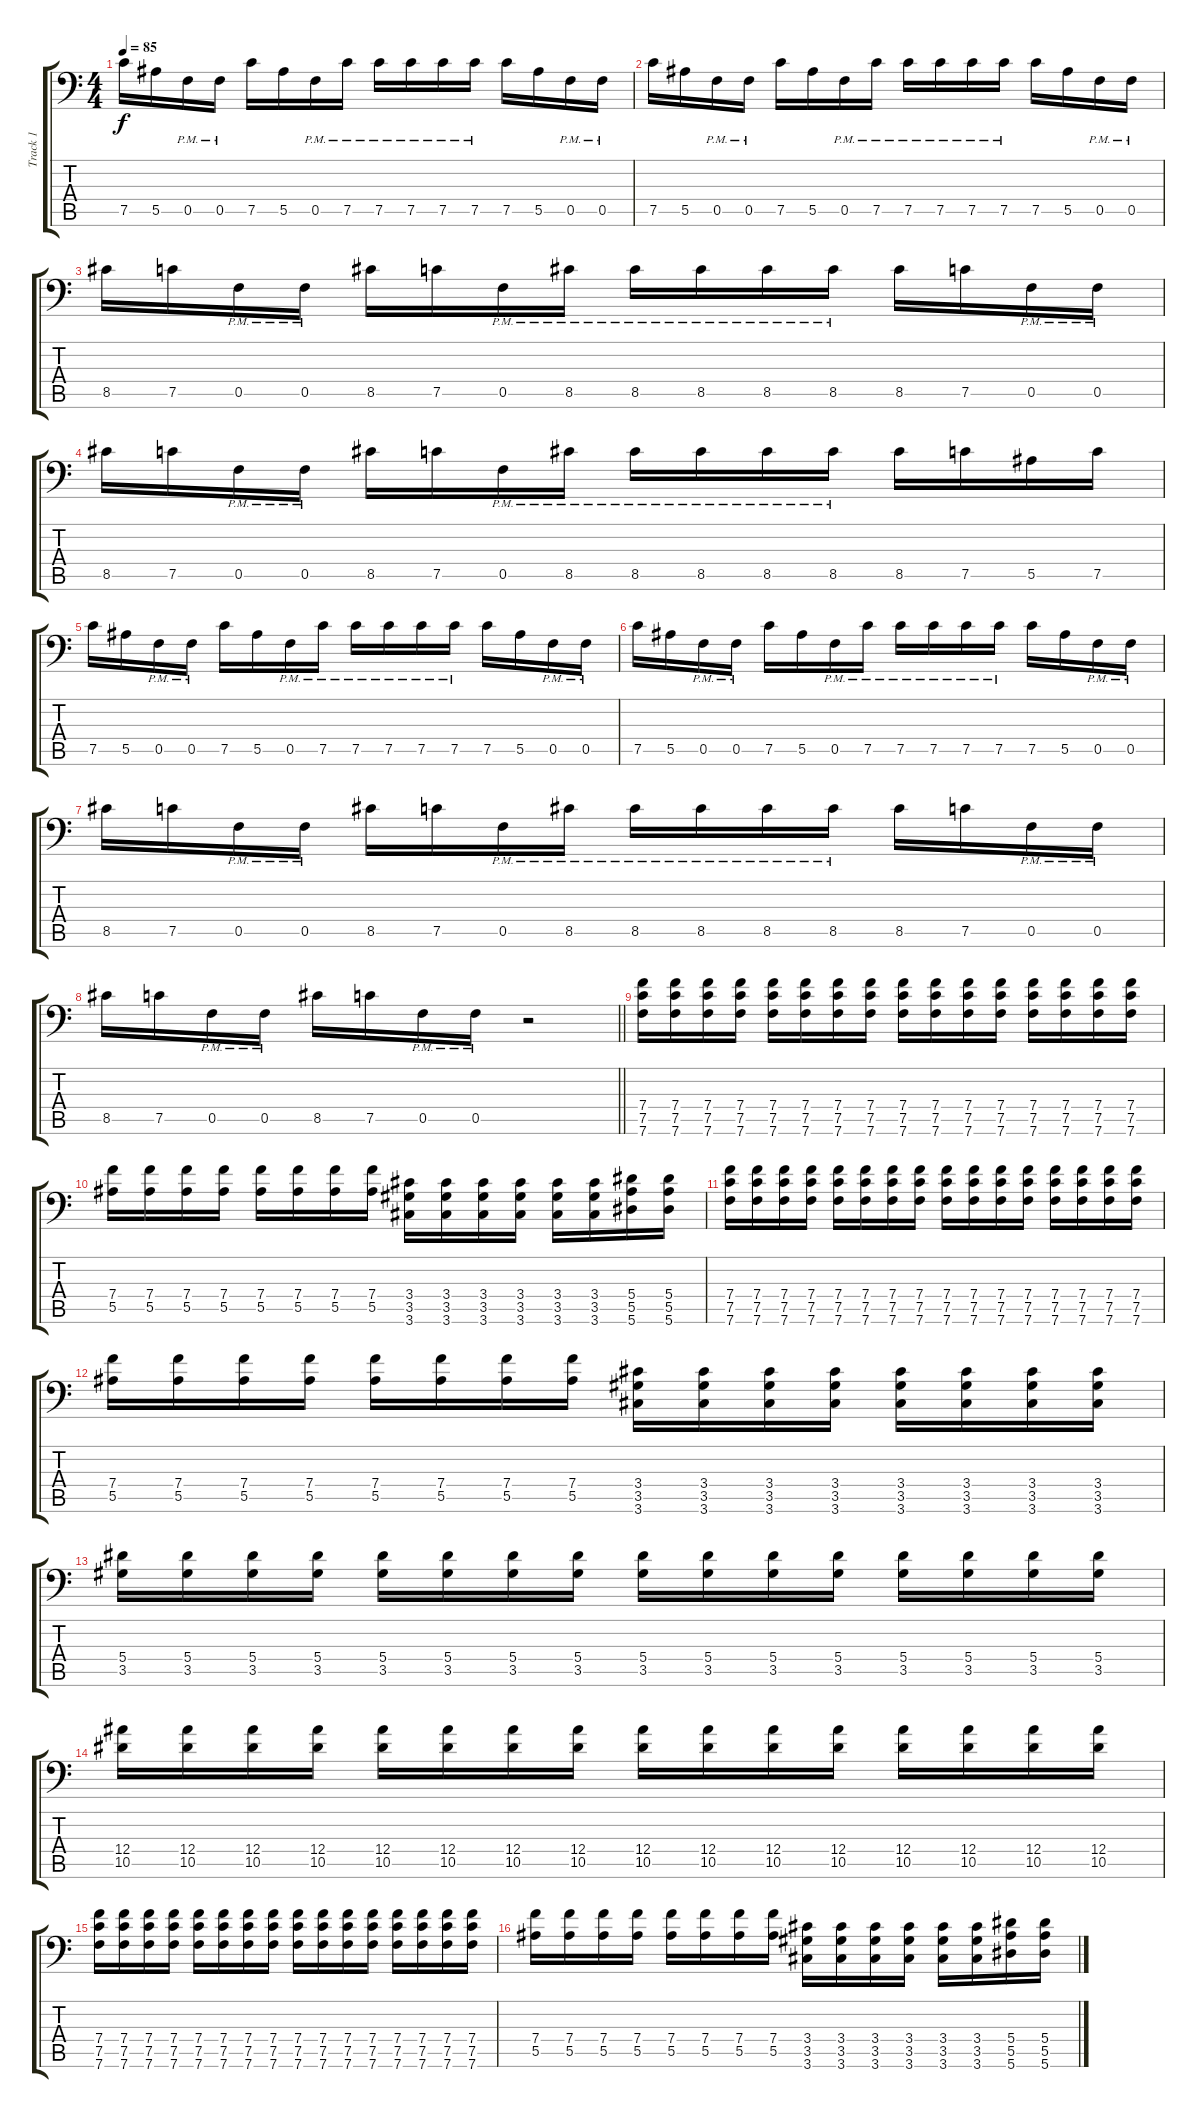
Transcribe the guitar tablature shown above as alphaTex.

\track ("Track 1" "Track 1") {instrument distortionguitar}
\staff {score tabs}
\tuning (C4 G3 Eb3 Bb2 F2 Bb1) {hide}
\ts (4 4)
\tempo 85
\clef f4
\ks c
7.5.16{dy f} 5.5.16 0.5{pm}.16 0.5{pm}.16 7.5.16 5.5.16 0.5{pm}.16 7.5{pm}.16 7.5{pm}.16 7.5{pm}.16 7.5{pm}.16 7.5{pm}.16 7.5.16 5.5.16 0.5{pm}.16 0.5{pm}.16 |
7.5.16 5.5.16 0.5{pm}.16 0.5{pm}.16 7.5.16 5.5.16 0.5{pm}.16 7.5{pm}.16 7.5{pm}.16 7.5{pm}.16 7.5{pm}.16 7.5{pm}.16 7.5.16 5.5.16 0.5{pm}.16 0.5{pm}.16 |
8.5.16 7.5.16 0.5{pm}.16 0.5{pm}.16 8.5.16 7.5.16 0.5{pm}.16 8.5{pm}.16 8.5{pm}.16 8.5{pm}.16 8.5{pm}.16 8.5{pm}.16 8.5.16 7.5.16 0.5{pm}.16 0.5{pm}.16 |
8.5.16 7.5.16 0.5{pm}.16 0.5{pm}.16 8.5.16 7.5.16 0.5{pm}.16 8.5{pm}.16 8.5{pm}.16 8.5{pm}.16 8.5{pm}.16 8.5{pm}.16 8.5.16 7.5.16 5.5.16 7.5.16 |
7.5.16 5.5.16 0.5{pm}.16 0.5{pm}.16 7.5.16 5.5.16 0.5{pm}.16 7.5{pm}.16 7.5{pm}.16 7.5{pm}.16 7.5{pm}.16 7.5{pm}.16 7.5.16 5.5.16 0.5{pm}.16 0.5{pm}.16 |
7.5.16 5.5.16 0.5{pm}.16 0.5{pm}.16 7.5.16 5.5.16 0.5{pm}.16 7.5{pm}.16 7.5{pm}.16 7.5{pm}.16 7.5{pm}.16 7.5{pm}.16 7.5.16 5.5.16 0.5{pm}.16 0.5{pm}.16 |
8.5.16 7.5.16 0.5{pm}.16 0.5{pm}.16 8.5.16 7.5.16 0.5{pm}.16 8.5{pm}.16 8.5{pm}.16 8.5{pm}.16 8.5{pm}.16 8.5{pm}.16 8.5.16 7.5.16 0.5{pm}.16 0.5{pm}.16 |
\barLineRight lightlight
8.5.16 7.5.16 0.5{pm}.16 0.5{pm}.16 8.5.16 7.5.16 0.5{pm}.16 0.5{pm}.16 r.2 |
(7.4 7.5 7.6).16 (7.4 7.5 7.6).16 (7.4 7.5 7.6).16 (7.4 7.5 7.6).16 (7.4 7.5 7.6).16 (7.4 7.5 7.6).16 (7.4 7.5 7.6).16 (7.4 7.5 7.6).16 (7.4 7.5 7.6).16 (7.4 7.5 7.6).16 (7.4 7.5 7.6).16 (7.4 7.5 7.6).16 (7.4 7.5 7.6).16 (7.4 7.5 7.6).16 (7.4 7.5 7.6).16 (7.4 7.5 7.6).16 |
(7.4 5.5).16 (7.4 5.5).16 (7.4 5.5).16 (7.4 5.5).16 (7.4 5.5).16 (7.4 5.5).16 (7.4 5.5).16 (7.4 5.5).16 (3.4 3.5 3.6).16 (3.4 3.5 3.6).16 (3.4 3.5 3.6).16 (3.4 3.5 3.6).16 (3.4 3.5 3.6).16 (3.4 3.5 3.6).16 (5.4 5.5 5.6).16 (5.4 5.5 5.6).16 |
(7.4 7.5 7.6).16 (7.4 7.5 7.6).16 (7.4 7.5 7.6).16 (7.4 7.5 7.6).16 (7.4 7.5 7.6).16 (7.4 7.5 7.6).16 (7.4 7.5 7.6).16 (7.4 7.5 7.6).16 (7.4 7.5 7.6).16 (7.4 7.5 7.6).16 (7.4 7.5 7.6).16 (7.4 7.5 7.6).16 (7.4 7.5 7.6).16 (7.4 7.5 7.6).16 (7.4 7.5 7.6).16 (7.4 7.5 7.6).16 |
(7.4 5.5).16 (7.4 5.5).16 (7.4 5.5).16 (7.4 5.5).16 (7.4 5.5).16 (7.4 5.5).16 (7.4 5.5).16 (7.4 5.5).16 (3.4 3.5 3.6).16 (3.4 3.5 3.6).16 (3.4 3.5 3.6).16 (3.4 3.5 3.6).16 (3.4 3.5 3.6).16 (3.4 3.5 3.6).16 (3.4 3.5 3.6).16 (3.4 3.5 3.6).16 |
(5.4 3.5).16 (5.4 3.5).16 (5.4 3.5).16 (5.4 3.5).16 (5.4 3.5).16 (5.4 3.5).16 (5.4 3.5).16 (5.4 3.5).16 (5.4 3.5).16 (5.4 3.5).16 (5.4 3.5).16 (5.4 3.5).16 (5.4 3.5).16 (5.4 3.5).16 (5.4 3.5).16 (5.4 3.5).16 |
(12.4 10.5).16 (12.4 10.5).16 (12.4 10.5).16 (12.4 10.5).16 (12.4 10.5).16 (12.4 10.5).16 (12.4 10.5).16 (12.4 10.5).16 (12.4 10.5).16 (12.4 10.5).16 (12.4 10.5).16 (12.4 10.5).16 (12.4 10.5).16 (12.4 10.5).16 (12.4 10.5).16 (12.4 10.5).16 |
(7.4 7.5 7.6).16 (7.4 7.5 7.6).16 (7.4 7.5 7.6).16 (7.4 7.5 7.6).16 (7.4 7.5 7.6).16 (7.4 7.5 7.6).16 (7.4 7.5 7.6).16 (7.4 7.5 7.6).16 (7.4 7.5 7.6).16 (7.4 7.5 7.6).16 (7.4 7.5 7.6).16 (7.4 7.5 7.6).16 (7.4 7.5 7.6).16 (7.4 7.5 7.6).16 (7.4 7.5 7.6).16 (7.4 7.5 7.6).16 |
(7.4 5.5).16 (7.4 5.5).16 (7.4 5.5).16 (7.4 5.5).16 (7.4 5.5).16 (7.4 5.5).16 (7.4 5.5).16 (7.4 5.5).16 (3.4 3.5 3.6).16 (3.4 3.5 3.6).16 (3.4 3.5 3.6).16 (3.4 3.5 3.6).16 (3.4 3.5 3.6).16 (3.4 3.5 3.6).16 (5.4 5.5 5.6).16 (5.4 5.5 5.6).16
